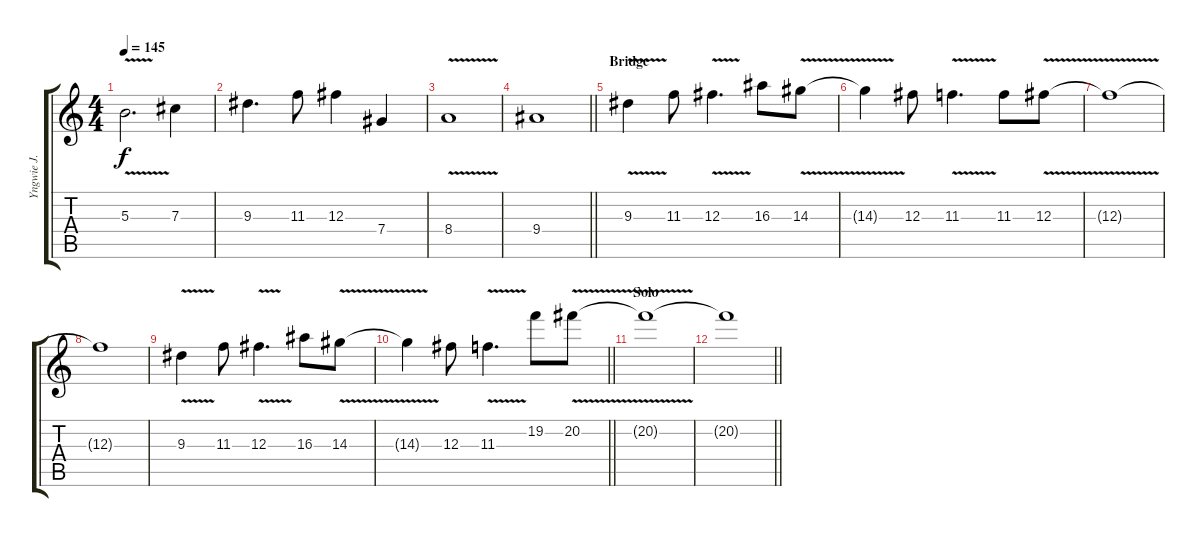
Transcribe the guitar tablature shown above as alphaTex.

\track ("Yngwie J. Malmsteen" "Yngwie J. ") {instrument overdrivenguitar}
\staff {score tabs}
\tuning (Eb4 Bb3 Gb3 Db3 Ab2 Eb2) {hide}
\ts (4 4)
\tempo 145
\clef g2
\ks c
5.3{v}.2{d dy f} 7.3.4 |
9.3.4{d} 11.3.8 12.3.4 7.4.4 |
8.4{v}.1 |
\barLineRight lightlight
9.4.1 |
\section ("" "Bridge")
9.3{v}.4 11.3.8 12.3{v}.4{d} 16.3.8 14.3{v}.8 |
14.3{t}.4 12.3.8 11.3{v}.4{d} 11.3.8 12.3{v}.8 |
12.3{t}.1 |
12.3{t}.1 |
9.3{v}.4 11.3.8 12.3{v}.4{d} 16.3.8 14.3{v}.8 |
\barLineRight lightlight
14.3{t}.4 12.3.8 11.3{v}.4{d} 19.2.8 20.2{v}.8 |
\section ("" "Solo")
20.2{t}.1 |
\barLineRight lightlight
20.2{t}.1
